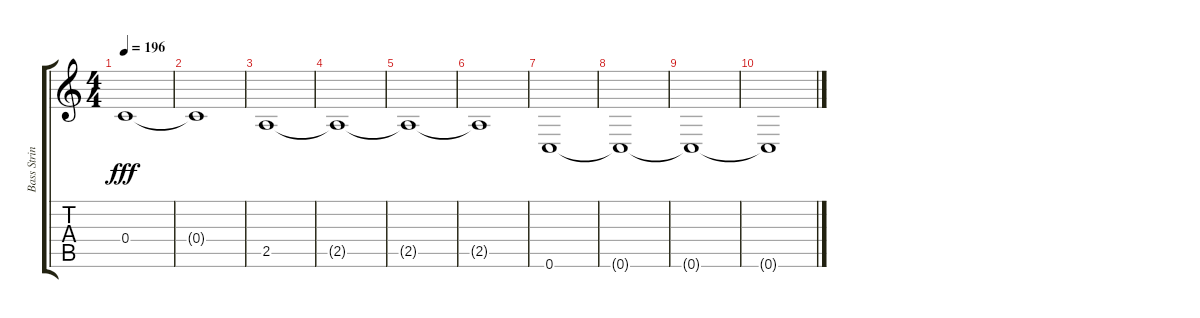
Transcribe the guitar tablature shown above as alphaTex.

\track ("Bass Strings" "Bass Strin") {instrument electricguitarclean}
\staff {score tabs}
\tuning (D4 A3 F3 C3 G2 C2) {hide}
\ts (4 4)
\tempo 196
\clef g2
\ks aminor
0.4{t}.1{dy fff} |
0.4{t}.1 |
2.5.1 |
2.5{t}.1 |
2.5{t}.1 |
2.5{t}.1 |
0.6.1 |
0.6{t}.1 |
0.6{t}.1 |
0.6{t}.1
